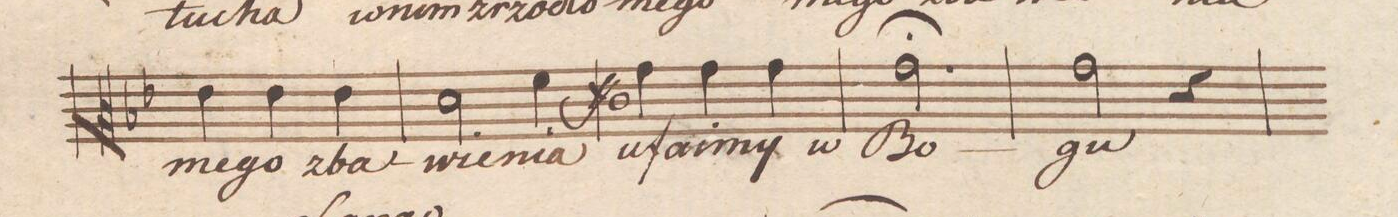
**kern	**text	**dynam
*I"Alto.	*	*
*clefC3	*	*
*k[b-e-]	*	*
*met(C.|)	*	*
*M3/4	*	*
4e-\	me-	.
4e-\	-go	.
4e-\	zba-	.
=115	=115	=115
2d\	-wie-	.
4f\	-nia	.
=116	=116	=116
4g\	u-	f
4g\	-fai-	.
4g\	-my	.
=117	=117	=117
2.g;\	w Bo-	.
=118	=118	=118
2g\	-gu	.
4r	.	.
=119	=119	=119
*M4/4	*	*
*met(c)	*	*
*mmet(c)	*	*
*-	*-	*-
